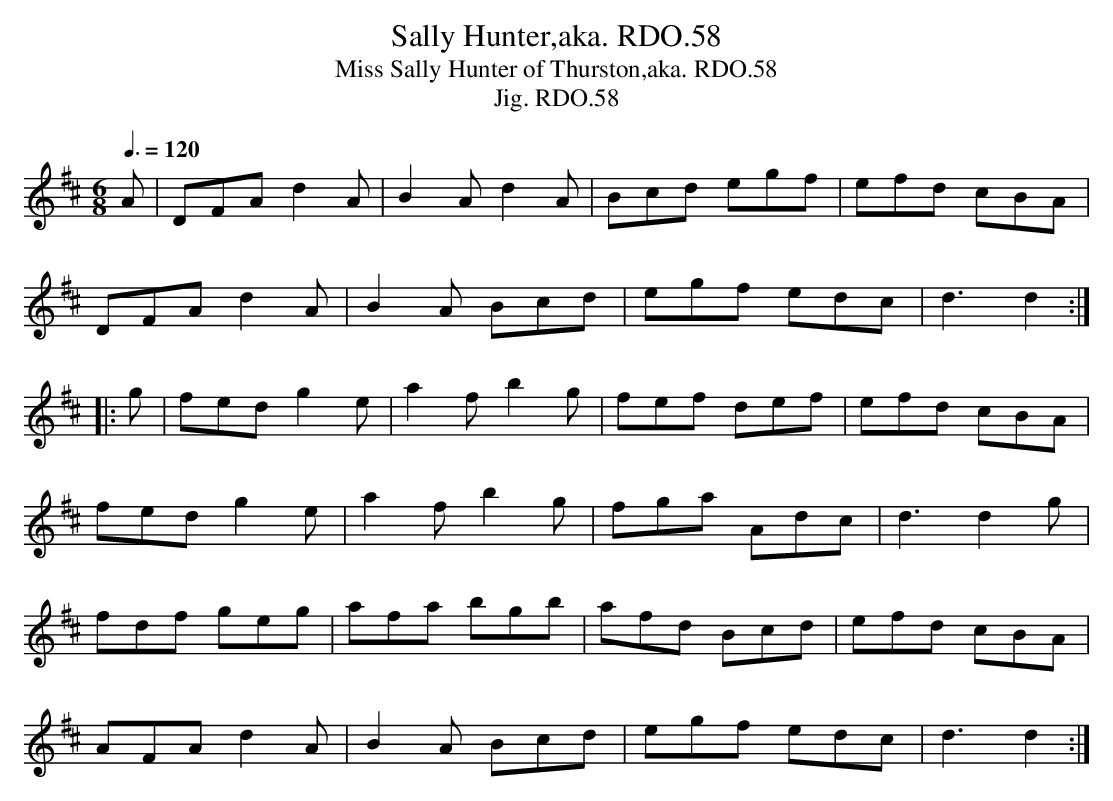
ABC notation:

X:1
T:Sally Hunter,aka. RDO.58
T:Miss Sally Hunter of Thurston,aka. RDO.58
T:Jig. RDO.58
M:6/8
L:1/8
Q:3/8=120
K:D
A|DFA d2A|B2Ad2A|Bcd egf|efd cBA|
DFA d2A|B2A Bcd|egf edc|d3d2:|
|:g|fed g2e|a2fb2g|fef def|efd cBA|
fed g2e|a2fb2g|fga Adc|d3d2g|
fdf geg|afa bgb|afd Bcd|efd cBA|
AFAd2A|B2A Bcd|egf edc|d3d2:|
